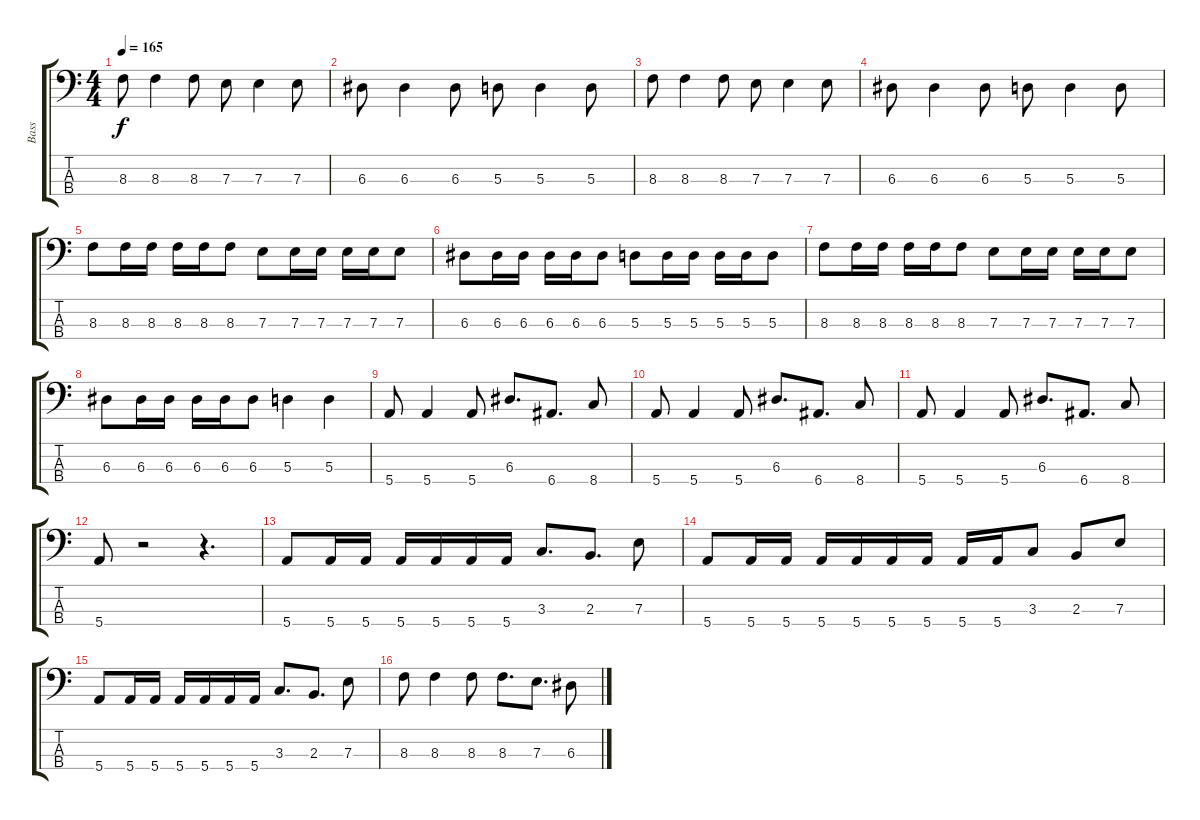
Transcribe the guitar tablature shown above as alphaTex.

\track ("Bass" "Bass") {instrument electricbasspick}
\staff {score tabs}
\tuning (G2 D2 A1 E1) {hide}
\ts (4 4)
\tempo 165
\clef f4
\ks c
8.3.8{dy f} 8.3.4 8.3.8 7.3.8 7.3.4 7.3.8 |
6.3.8 6.3.4 6.3.8 5.3.8 5.3.4 5.3.8 |
8.3.8 8.3.4 8.3.8 7.3.8 7.3.4 7.3.8 |
6.3.8 6.3.4 6.3.8 5.3.8 5.3.4 5.3.8 |
8.3.8 8.3.16 8.3.16 8.3.16 8.3.16 8.3.8 7.3.8 7.3.16 7.3.16 7.3.16 7.3.16 7.3.8 |
6.3.8 6.3.16 6.3.16 6.3.16 6.3.16 6.3.8 5.3.8 5.3.16 5.3.16 5.3.16 5.3.16 5.3.8 |
8.3.8 8.3.16 8.3.16 8.3.16 8.3.16 8.3.8 7.3.8 7.3.16 7.3.16 7.3.16 7.3.16 7.3.8 |
6.3.8 6.3.16 6.3.16 6.3.16 6.3.16 6.3.8 5.3.4 5.3.4 |
5.4.8 5.4.4 5.4.8 6.3.8{d} 6.4.8{d} 8.4.8 |
5.4.8 5.4.4 5.4.8 6.3.8{d} 6.4.8{d} 8.4.8 |
5.4.8 5.4.4 5.4.8 6.3.8{d} 6.4.8{d} 8.4.8 |
5.4.8 r.2 r.4{d} |
5.4.8 5.4.16 5.4.16 5.4.16 5.4.16 5.4.16 5.4.16 3.3.8{d} 2.3.8{d} 7.3.8 |
5.4.8 5.4.16 5.4.16 5.4.16 5.4.16 5.4.16 5.4.16 5.4.16 5.4.16 3.3.8 2.3.8 7.3.8 |
5.4.8 5.4.16 5.4.16 5.4.16 5.4.16 5.4.16 5.4.16 3.3.8{d} 2.3.8{d} 7.3.8 |
8.3.8 8.3.4 8.3.8 8.3.8{d} 7.3.8{d} 6.3.8
